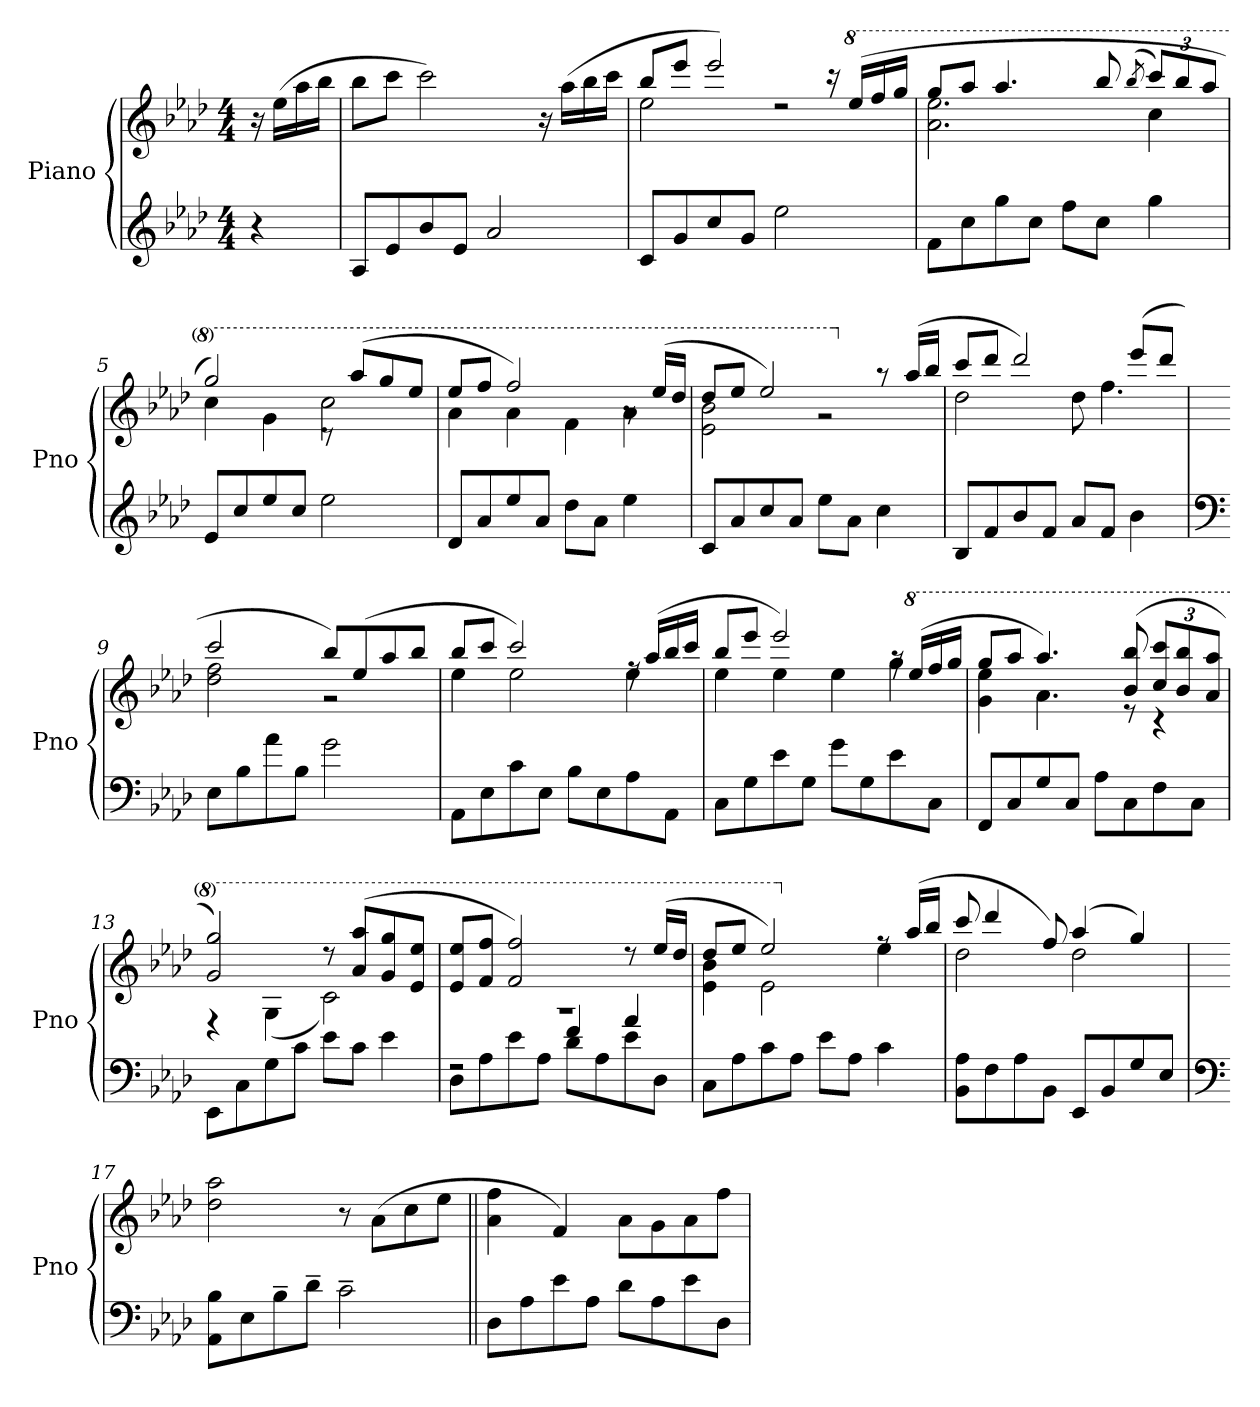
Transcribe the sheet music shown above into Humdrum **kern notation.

**kern	**kern
*part1	*part1
*staff2	*staff1
*I"Piano	*
*I'Pno	*
*clefG2	*clefG2
*k[b-e-a-d-]	*k[b-e-a-d-]
*M4/4	*M4/4
*MM58	*MM58
=1	=1
4r	16r
.	(16ee-\LL
.	16aa-\
.	16bb-\JJ
=2	=2
8A-/L	8bb-\L
8e-/	8ccc\J
8b-/	2ccc\)
8e-/J	.
2a-/	.
.	16r
.	(16aa-\LL
.	16bb-\
.	16ccc\JJ
=3	=3
*	*^
8c/L	8bb-/L	2ee-\
8g/	8eee-/J	.
8cc/	2eee-/)	.
8g/J	.	.
2ee-\	.	2rdd
.	16r	.
*	*8va	*
.	(16eee-/LL	.
.	16fff/	.
.	16ggg/JJ	.
!!LO:LB:g=z	!!
=4	=4	=4
8f\L	8ggg/L	2.aa-\ 2.eee-\
8cc\	8aaa-/J	.
8gg\	4.aaa-/	.
8cc\J	.	.
8ff\L	.	.
8cc\J	8bbb-/	.
.	(8qbbb-/	.
*	*Xbrackettup	*
4gg\	12cccc/L)	4ccc\
.	12bbb-/	.
.	12aaa-/J	.
=5	=5	=5
8e-/L	2ggg/)	4ccc\
8cc/	.	.
8ee-/	.	4gg\
8cc/J	.	.
2ee-\	8rdd	2ccc\
.	(8aaa-/L	.
.	8ggg/	.
.	8eee-/J	.
=6	=6	=6
8d-/L	8eee-/L	4aa-\
8a-/	8fff/J	.
8ee-/	2fff/)	4aa-\
8a-/J	.	.
8dd-\L	.	4ff\
8a-\J	.	.
4ee-\	8raa	4aa-\
.	(16eee-/LL	.
.	16ddd-/JJ	.
!!LO:LB:g=z	!!
=7	=7	=7
8c/L	8ddd-/L	2ee-\ 2bb-\
8a-/	8eee-/J	.
8cc/	2eee-/)	.
8a-/J	.	.
8ee-\L	.	2r
8a-\J	.	.
*	*X8va	*
4cc\	8r	.
.	(16aa-/LL	.
.	16bb-/JJ	.
=8	=8	=8
8B-/L	8ccc/L	2dd-\
8f/	8ddd-/J	.
8b-/	2ddd-/)	.
8f/J	.	.
8a-/L	.	8dd-\
8f/J	.	4.ff\
4b-\	(8eee-/L	.
.	8ddd-/J	.
=9	=9	=9
*clefF4	*	*
8E-\L	2ccc/	2dd-\ 2ff\
8B-\	.	.
8a-\	.	.
8B-\J	.	.
2g\	8bb-/L)	2r
.	(8ee-/	.
.	8aa-/	.
.	8bb-/J	.
!!LO:LB:g=z	!!
=10	=10	=10
8AA-\L	8bb-/L	4ee-\
8E-\	8ccc/J	.
8c\	2ccc/)	2ee-\
8E-\J	.	.
8B-\L	.	.
8E-\	.	.
8A-\	16rff	4ee-\
.	(16aa-/LL	.
8AA-\J	16bb-/	.
.	16ccc/JJ	.
=11	=11	=11
8C\L	8bb-/L	4ee-\
8G\	8eee-/J	.
8e-\	2eee-/)	4ee-\
8G\J	.	.
8g\L	.	4ee-\
8G\	.	.
8e-\	16raa	4gg\
*	*8va	*
.	(16eee-/LL	.
8C\J	16fff/	.
.	16ggg/JJ	.
=12	=12	=12
8FF/L	8ggg/L	4gg\ 4eee-\
8C/	8aaa-/J	.
8G/	4.aaa-/)	4.aa-\
8C/J	.	.
8A-\L	.	.
8C\	(8bb-/ 8bbb-/	8r
8F\	12ccc/ 12cccc/L	4r
.	12bb-/ 12bbb-/	.
8C\J	.	.
.	12aa-/ 12aaa-/J	.
!!LO:LB:g=z	!!
=13	=13	=13
8EE-\L	2gg/ 2ggg/)	4re
8C\	.	.
8G\	.	(4g\
8c\J	.	.
8e-\L	8r	2cc\)
8c\J	(8aa-/ 8aaa-/L	.
4e-\	8gg/ 8ggg/	.
.	8ee-/ 8eee-/J	.
=14	=14	=14
*^	*	*
2rF	8D-\L	8ee-/ 8eee-/L	1r
.	8A-\	8ff/ 8fff/J	.
.	8e-\	2ff/ 2fff/)	.
.	8A-\J	.	.
4f/	8d-\L	.	.
.	8A-\	.	.
4a-/	8e-\	8r	.
.	8D-\J	(16eee-/LL	.
.	.	16ddd-/JJ	.
*v	*v	*	*
=15	=15	=15
8C\L	8ddd-/L	4ee-\ 4bb-\
8A-\	8eee-/J	.
8c\	2eee-/)	2ee-\
8A-\J	.	.
8e-\L	.	.
8A-\J	.	.
*	*X8va	*
4c\	8rff	4ee-\
.	(16aa-/LL	.
.	16bb-/JJ	.
!!LO:PB:g=z	!!
=16	=16	=16
8BB-\ 8A-\L	8ccc/	2dd-\
8F\	4ddd-/	.
8A-\	.	.
8BB-\J	8ff/)	.
8EE-/L	(4aa-/	2dd-\
8BB-/	.	.
8G/	4gg/)	.
8E-/J	.	.
*	*v	*v
=17	=17
*clefF4	*
8AA-\ 8B-\L	2dd-\ 2aa-\
8E-\	.
8B-~\	.
8d-~\J	.
2c~\	8r
.	(8a-\L
.	8cc\
.	8ee-\J
=18||	=18||
8D-\L	4a-\ 4ff\
8A-\	.
8e-\	4f/)
8A-\J	.
8d-\L	8a-\L
8A-\	8g\
8e-\	8a-\
8D-\J	8ff\J
=	=
*-	*-
